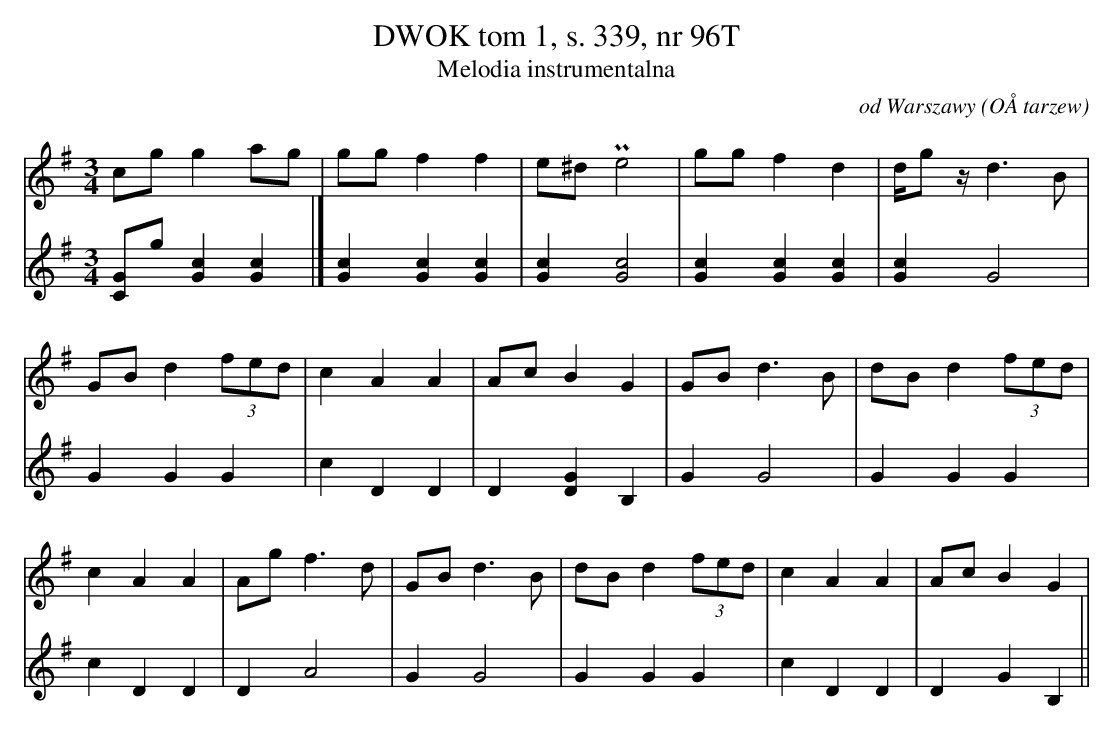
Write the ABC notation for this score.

X:1
T: DWOK tom 1, s. 339, nr 96T
T: Melodia instrumentalna
O: od Warszawy (OÅtarzew)
M: 3/4
L: 1/16
V:V1
K: G
c2g2g4a2g2 | g2g2f4f4 | e2^d2Pe8 | g2g2f4d4 | dg2zd6B2 |
G2B2d4(3f2e2d2 | c4A4A4 | A2c2B4G4 | G2B2d6B2 | d2B2d4(3f2e2d2 |
c4A4A4 | A2g2f6d2 | G2B2d6B2 | d2B2d4(3f2e2d2 | c4A4A4 | A2c2B4G4 |
V:V2
K: G
[C2G2]g2[G4c4][G4c4]|[[G4c4][G4c4][G4c4]|\
[G4c4][G8c8]|[G4c4][G4c4][G4c4]|[G4c4]G8|
G4G4G4|c4D4D4|D4[D4G4]B,4|G4G8|G4G4G4|
c4D4D4|D4A8|G4G8|G4G4G4|c4D4D4|D4G4B,4||
